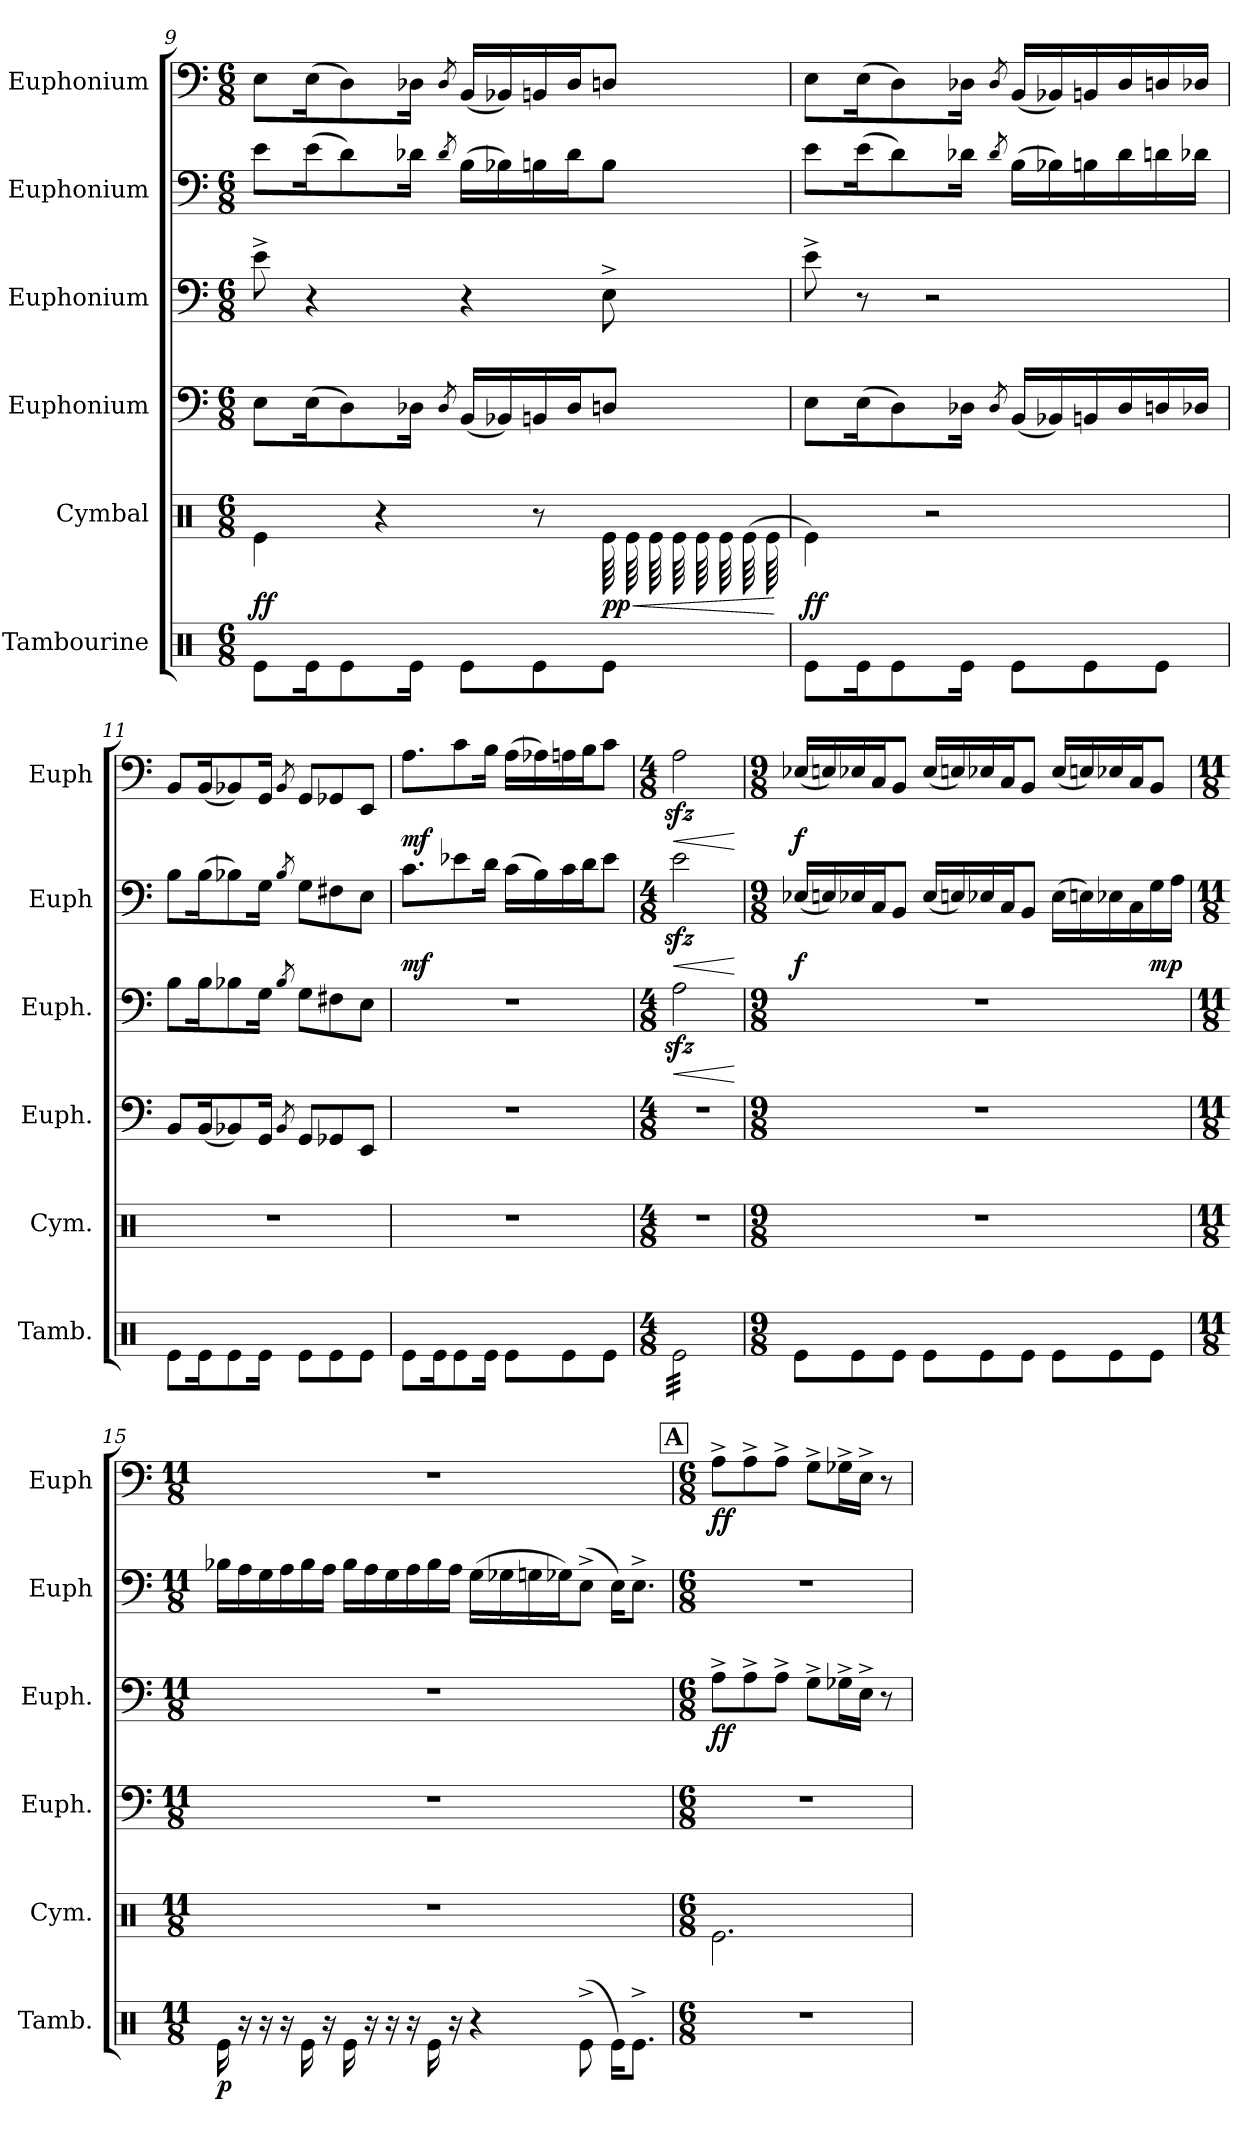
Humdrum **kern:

**kern	**dynam	**kern	**dynam	**kern	**kern	**dynam	**kern	**dynam	**kern	**dynam
*part6	*part6	*part5	*part5	*part4	*part3	*part3	*part2	*part2	*part1	*part1
*staff6	*staff6	*staff5	*staff5	*staff4	*staff3	*staff3	*staff2	*staff2	*staff1	*staff1
*I"Tambourine	*	*I"Cymbal	*	*I"Euphonium	*I"Euphonium	*	*I"Euphonium	*	*I"Euphonium	*
*I'Tamb.	*	*I'Cym.	*	*I'Euph.	*I'Euph.	*	*I'Euph	*	*I'Euph	*
*clefX	*	*clefX	*	*clefF4	*clefF4	*	*clefF4	*	*clefF4	*
*k[]	*	*k[]	*	*k[]	*k[]	*	*k[]	*	*k[]	*
*M6/8	*	*M6/8	*	*M6/8	*M6/8	*	*M6/8	*	*M6/8	*
=9	=9	=9	=9	=9	=9	=9	=9	=9	=9	=9
!	!	!	!LO:DY:b	!	!	!	!	!	!	!
8Re\L	.	4Re\	ff	8E\L	8e^\	.	8e\L	.	8E\L	.
16Re\K	.	.	.	(>16E\K	4r	.	(>16e\K	.	(>16E\K	.
8Re\	.	.	.	8D\)	.	.	8d\)	.	8D\)	.
.	.	4r	.	.	.	.	.	.	.	.
16Re\Jk	.	.	.	16D-X\Jk	.	.	16d-X\Jk	.	16D-X\Jk	.
.	.	.	.	8qD-/	.	.	8qd-/	.	8qD-/	.
8Re\L	.	.	.	(<16BB/LL	4r	.	(>16B\LL	.	(<16BB/LL	.
.	.	.	.	16BB-X/)	.	.	16B-X\)	.	16BB-X/)	.
8Re\	.	8r	.	16BBn/	.	.	16Bn\	.	16BBn/	.
.	.	.	.	16D-/J	.	.	16d-\J	.	16D-/J	.
!	!	!	!LO:HP:b	!	!	!	!	!	!	!
!	!	!	!LO:DY:n=1:b	!	!	!	!	!	!	!
*	*	*tremolo	*	*	*	*	*	*	*	*
8Re\J	.	(>64Re\	< pp	8Dn/J	8E^\	.	8B\J	.	8Dn/J	.
.	.	(>64Re\	.	.	.	.	.	.	.	.
.	.	(>64Re\	.	.	.	.	.	.	.	.
.	.	(>64Re\	.	.	.	.	.	.	.	.
.	.	(>64Re\	.	.	.	.	.	.	.	.
.	.	(>64Re\	.	.	.	.	.	.	.	.
.	.	(>64Re\	.	.	.	.	.	.	.	.
.	.	64Re\	.	.	.	.	.	.	.	.
*	*	*Xtremolo	*	*	*	*	*	*	*	*
.	.	.	[	.	.	.	.	.	.	.
!!LO:LB:g=z
=10	=10	=10	=10	=10	=10	=10	=10	=10	=10	=10
!	!	!	!LO:DY:b	!	!	!	!	!	!	!
8Re\L	.	4Re\)	ff	8E\L	8e^\	.	8e\L	.	8E\L	.
16Re\K	.	.	.	(>16E\K	8r	.	(>16e\K	.	(>16E\K	.
8Re\	.	.	.	8D\)	.	.	8d\)	.	8D\)	.
.	.	2r	.	.	2r	.	.	.	.	.
16Re\Jk	.	.	.	16D-X\Jk	.	.	16d-X\Jk	.	16D-X\Jk	.
.	.	.	.	8qD-/	.	.	8qd-/	.	8qD-/	.
8Re\L	.	.	.	(<16BB/LL	.	.	(>16B\LL	.	(<16BB/LL	.
.	.	.	.	16BB-X/)	.	.	16B-X\)	.	16BB-X/)	.
8Re\	.	.	.	16BBn/	.	.	16Bn\	.	16BBn/	.
.	.	.	.	16D-/	.	.	16d-\	.	16D-/	.
8Re\J	.	.	.	16Dn/	.	.	16dn\	.	16Dn/	.
.	.	.	.	16D-X/JJ	.	.	16d-X\JJ	.	16D-X/JJ	.
=11	=11	=11	=11	=11	=11	=11	=11	=11	=11	=11
8Re\L	.	2.r	.	8BB/L	8B\L	.	8B\L	.	8BB/L	.
16Re\K	.	.	.	(<16BB/K	16B\K	.	(>16B\K	.	(<16BB/K	.
8Re\	.	.	.	8BB-X/)	8B-X\	.	8B-X\)	.	8BB-X/)	.
16Re\Jk	.	.	.	16GG/Jk	16G\Jk	.	16G\Jk	.	16GG/Jk	.
.	.	.	.	8qBB-/	8qB-/	.	8qB-/	.	8qBB-/	.
8Re\L	.	.	.	8GG/L	8G\L	.	8G\L	.	8GG/L	.
8Re\	.	.	.	8GG-X/	8F#X\	.	8F#X\	.	8GG-X/	.
8Re\J	.	.	.	8EE/J	8E\J	.	8E\J	.	8EE/J	.
=12	=12	=12	=12	=12	=12	=12	=12	=12	=12	=12
!	!	!	!	!	!	!	!	!LO:DY:b	!	!LO:DY:b
8Re\L	.	2.r	.	2.r	2.r	.	8.c\L	mf	8.A\L	mf
16Re\K	.	.	.	.	.	.	.	.	.	.
8Re\	.	.	.	.	.	.	8e-X\	.	8c\	.
16Re\Jk	.	.	.	.	.	.	16d\Jk	.	16B\Jk	.
8Re\L	.	.	.	.	.	.	(>16c\LL	.	(>16A\LL	.
.	.	.	.	.	.	.	16B\)	.	16A-X\)	.
8Re\	.	.	.	.	.	.	16c\	.	16An\	.
.	.	.	.	.	.	.	16d\J	.	16B\J	.
8Re\J	.	.	.	.	.	.	8e-\J	.	8c\J	.
=13	=13	=13	=13	=13	=13	=13	=13	=13	=13	=13
*M4/8	*	*M4/8	*	*M4/8	*M4/8	*	*M4/8	*	*M4/8	*
!	!	!	!	!	!	!LO:HP:b	!	!LO:HP:b	!	!LO:HP:b
*tremolo	*	*	*	*	*	*	*	*	*	*
32Re\LLL	.	2r	.	2r	2Azz<\	<	2ezz<\	<	2Azz<\	<
32Re\	.	.	.	.	.	.	.	.	.	.
32Re\	.	.	.	.	.	.	.	.	.	.
32Re\	.	.	.	.	.	.	.	.	.	.
32Re\	.	.	.	.	.	.	.	.	.	.
32Re\	.	.	.	.	.	.	.	.	.	.
32Re\	.	.	.	.	.	.	.	.	.	.
32Re\	.	.	.	.	.	.	.	.	.	.
32Re\	.	.	.	.	.	.	.	.	.	.
32Re\	.	.	.	.	.	.	.	.	.	.
32Re\	.	.	.	.	.	.	.	.	.	.
32Re\	.	.	.	.	.	.	.	.	.	.
32Re\	.	.	.	.	.	.	.	.	.	.
32Re\	.	.	.	.	.	.	.	.	.	.
32Re\	.	.	.	.	.	.	.	.	.	.
32Re\JJJ	.	.	.	.	.	.	.	.	.	.
*Xtremolo	*	*	*	*	*	*	*	*	*	*
.	.	.	.	.	.	[	.	[	.	[
!!LO:PB:g=z
=14	=14	=14	=14	=14	=14	=14	=14	=14	=14	=14
*M9/8	*	*M9/8	*	*M9/8	*M9/8	*	*M9/8	*	*M9/8	*
!	!	!	!	!	!	!	!	!LO:DY:b	!	!LO:DY:b
8Re\L	.	8%9r	.	8%9r	8%9r	.	(<16E-X/LL	f	(<16E-X/LL	f
.	.	.	.	.	.	.	16En/)	.	16En/)	.
8Re\	.	.	.	.	.	.	16E-X/	.	16E-X/	.
.	.	.	.	.	.	.	16C/J	.	16C/J	.
8Re\J	.	.	.	.	.	.	8BB/J	.	8BB/J	.
8Re\L	.	.	.	.	.	.	(<16E-/LL	.	(<16E-/LL	.
.	.	.	.	.	.	.	16En/)	.	16En/)	.
8Re\	.	.	.	.	.	.	16E-X/	.	16E-X/	.
.	.	.	.	.	.	.	16C/J	.	16C/J	.
8Re\J	.	.	.	.	.	.	8BB/J	.	8BB/J	.
8Re\L	.	.	.	.	.	.	(>16E-\LL	.	(<16E-/LL	.
.	.	.	.	.	.	.	16En\)	.	16En/)	.
8Re\	.	.	.	.	.	.	16E-X\	.	16E-X/	.
.	.	.	.	.	.	.	16C\	.	16C/J	.
!	!	!	!	!	!	!	!	!LO:DY:b	!	!
8Re\J	.	.	.	.	.	.	16G\	mp	8BB/J	.
.	.	.	.	.	.	.	16A\JJ	.	.	.
!!LO:LB:g=z
=15	=15	=15	=15	=15	=15	=15	=15	=15	=15	=15
*M11/8	*	*M11/8	*	*M11/8	*M11/8	*	*M11/8	*	*M11/8	*
!	!LO:DY:b	!	!	!	!	!	!	!	!	!
16Re\	p	8%11r	.	8%11r	8%11r	.	16B-X\LL	.	8%11r	.
16r	.	.	.	.	.	.	16A\	.	.	.
16r	.	.	.	.	.	.	16G\	.	.	.
16r	.	.	.	.	.	.	16A\	.	.	.
16Re\	.	.	.	.	.	.	16B-\	.	.	.
16r	.	.	.	.	.	.	16A\JJ	.	.	.
16Re\	.	.	.	.	.	.	16B-\LL	.	.	.
16r	.	.	.	.	.	.	16A\	.	.	.
16r	.	.	.	.	.	.	16G\	.	.	.
16r	.	.	.	.	.	.	16A\	.	.	.
16Re\	.	.	.	.	.	.	16B-\	.	.	.
16r	.	.	.	.	.	.	16A\JJ	.	.	.
4r	.	.	.	.	.	.	(>16G\LL	.	.	.
.	.	.	.	.	.	.	16G-X\	.	.	.
.	.	.	.	.	.	.	16Gn\	.	.	.
.	.	.	.	.	.	.	16G-X\J)	.	.	.
(>8Re^\	.	.	.	.	.	.	(>8E^\J	.	.	.
16Re\KL)	.	.	.	.	.	.	16E\KL)	.	.	.
8.Re^\J	.	.	.	.	.	.	8.E^\J	.	.	.
!!LO:REH:place=s1:a:B:fs=14:t=A
=16	=16	=16	=16	=16	=16	=16	=16	=16	=16	=16
*M6/8	*	*M6/8	*	*M6/8	*M6/8	*	*M6/8	*	*M6/8	*
!	!	!	!	!	!	!LO:DY:b	!	!	!	!LO:DY:b
2.r	.	2.Re\	.	2.r	8A^\L	ff	2.r	.	8A^\L	ff
.	.	.	.	.	8A^\	.	.	.	8A^\	.
.	.	.	.	.	8A^\J	.	.	.	8A^\J	.
.	.	.	.	.	8G^\L	.	.	.	8G^\L	.
.	.	.	.	.	16G-X^\L	.	.	.	16G-X^\L	.
.	.	.	.	.	16E^\JJ	.	.	.	16E^\JJ	.
.	.	.	.	.	8r	.	.	.	8r	.
=	=	=	=	=	=	=	=	=	=	=
*-	*-	*-	*-	*-	*-	*-	*-	*-	*-	*-
